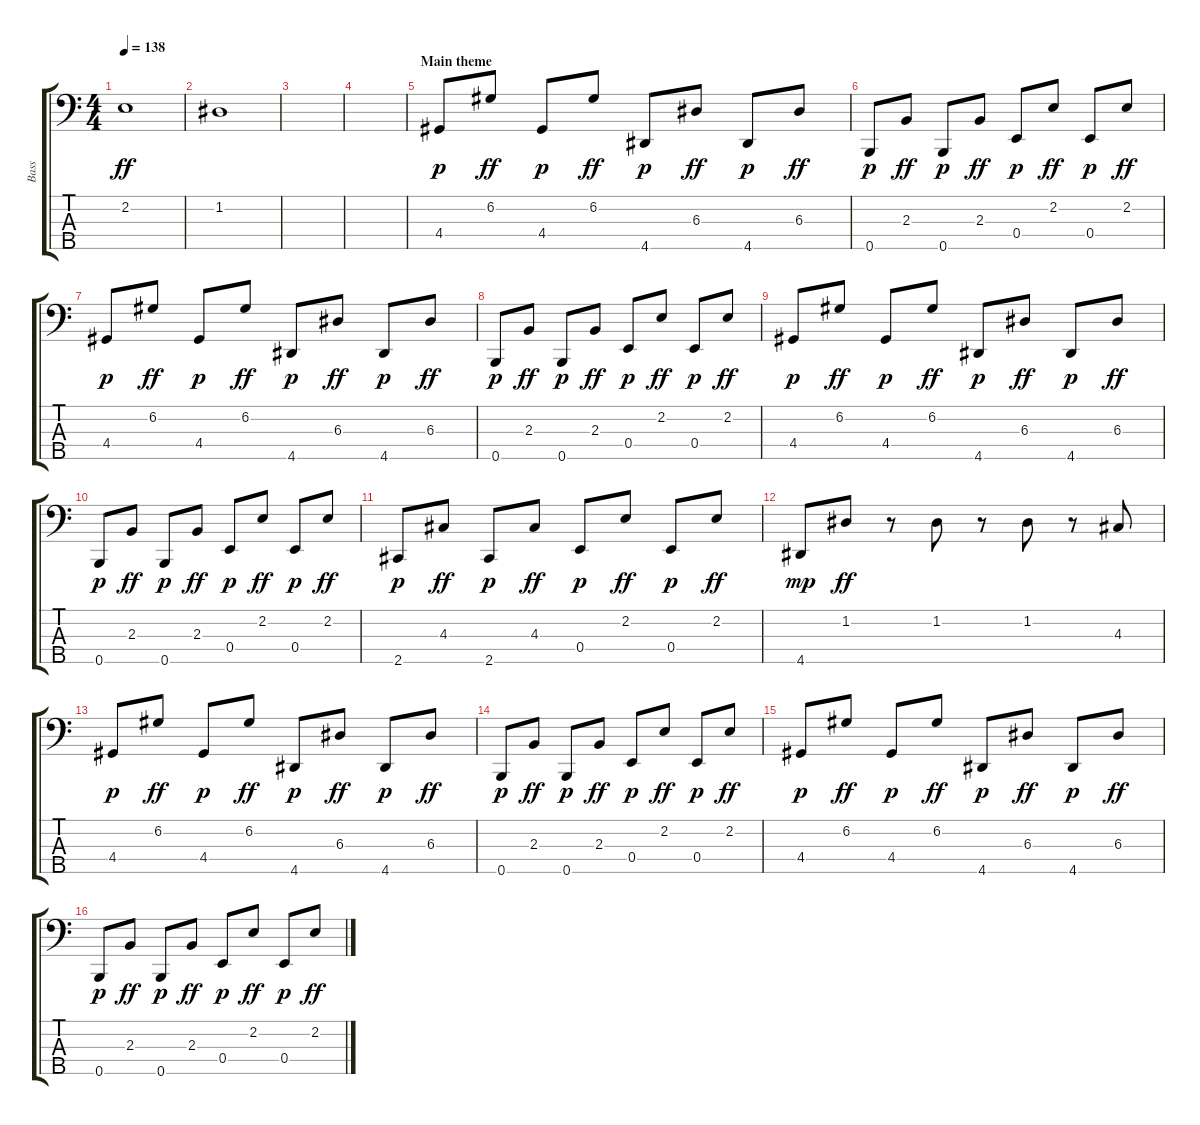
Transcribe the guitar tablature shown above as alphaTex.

\track ("Bass" "Bass") {instrument synthbass1}
\staff {score tabs}
\tuning (G2 D2 A1 E1 B0) {hide}
\ts (4 4)
\tempo 138
\clef f4
\ks c
2.2.1{dy ff} |
1.2.1 |
|
|
\section ("" "Main theme")
4.4.8{dy p} 6.2.8{dy ff} 4.4.8{dy p} 6.2.8{dy ff} 4.5.8{dy p} 6.3.8{dy ff} 4.5.8{dy p} 6.3.8{dy ff} |
0.5.8{dy p} 2.3.8{dy ff} 0.5.8{dy p} 2.3.8{dy ff} 0.4.8{dy p} 2.2.8{dy ff} 0.4.8{dy p} 2.2.8{dy ff} |
4.4.8{dy p} 6.2.8{dy ff} 4.4.8{dy p} 6.2.8{dy ff} 4.5.8{dy p} 6.3.8{dy ff} 4.5.8{dy p} 6.3.8{dy ff} |
0.5.8{dy p} 2.3.8{dy ff} 0.5.8{dy p} 2.3.8{dy ff} 0.4.8{dy p} 2.2.8{dy ff} 0.4.8{dy p} 2.2.8{dy ff} |
4.4.8{dy p} 6.2.8{dy ff} 4.4.8{dy p} 6.2.8{dy ff} 4.5.8{dy p} 6.3.8{dy ff} 4.5.8{dy p} 6.3.8{dy ff} |
0.5.8{dy p} 2.3.8{dy ff} 0.5.8{dy p} 2.3.8{dy ff} 0.4.8{dy p} 2.2.8{dy ff} 0.4.8{dy p} 2.2.8{dy ff} |
2.5.8{dy p} 4.3.8{dy ff} 2.5.8{dy p} 4.3.8{dy ff} 0.4.8{dy p} 2.2.8{dy ff} 0.4.8{dy p} 2.2.8{dy ff} |
4.5.8{dy mp} 1.2.8{dy ff} r.8 1.2.8 r.8 1.2.8 r.8 4.3.8 |
4.4.8{dy p} 6.2.8{dy ff} 4.4.8{dy p} 6.2.8{dy ff} 4.5.8{dy p} 6.3.8{dy ff} 4.5.8{dy p} 6.3.8{dy ff} |
0.5.8{dy p} 2.3.8{dy ff} 0.5.8{dy p} 2.3.8{dy ff} 0.4.8{dy p} 2.2.8{dy ff} 0.4.8{dy p} 2.2.8{dy ff} |
4.4.8{dy p} 6.2.8{dy ff} 4.4.8{dy p} 6.2.8{dy ff} 4.5.8{dy p} 6.3.8{dy ff} 4.5.8{dy p} 6.3.8{dy ff} |
0.5.8{dy p} 2.3.8{dy ff} 0.5.8{dy p} 2.3.8{dy ff} 0.4.8{dy p} 2.2.8{dy ff} 0.4.8{dy p} 2.2.8{dy ff}
